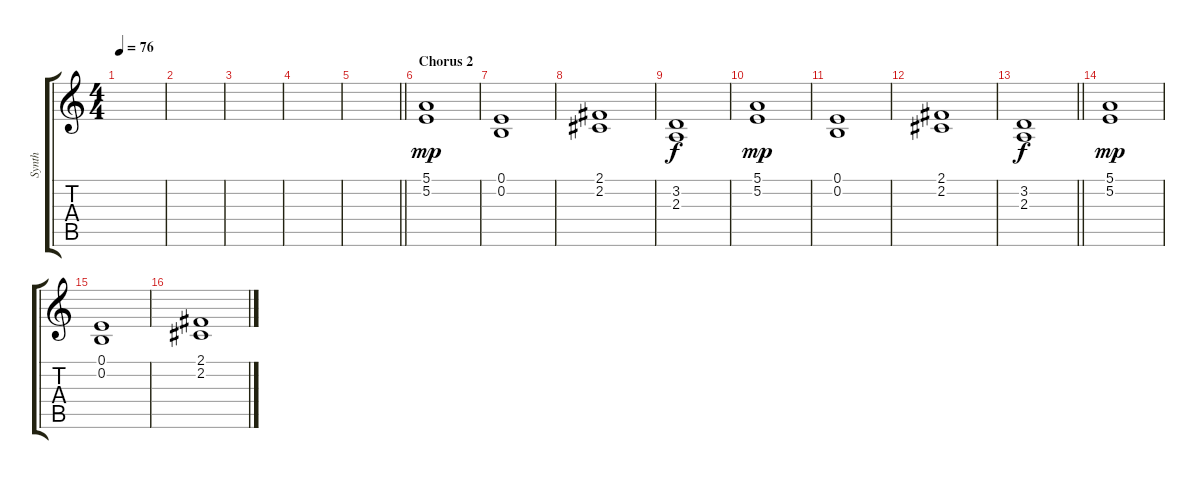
\track ("Synth" "Synth") {instrument pad2warm}
\staff {score tabs}
\tuning (E4 B3 G3 D3 A2 E2) {hide}
\ts (4 4)
\tempo 76
\clef g2
\ks c
|
|
|
|
\barLineRight lightlight
|
\section ("" "Chorus 2")
(5.1 5.2).1{dy mp volume 10} |
(0.1 0.2).1 |
(2.1 2.2).1 |
(3.2 2.3).1{dy f} |
(5.1 5.2).1{dy mp} |
(0.1 0.2).1 |
(2.1 2.2).1 |
\barLineRight lightlight
(3.2 2.3).1{dy f} |
(5.1 5.2).1{dy mp volume 7} |
(0.1 0.2).1 |
(2.1 2.2).1
